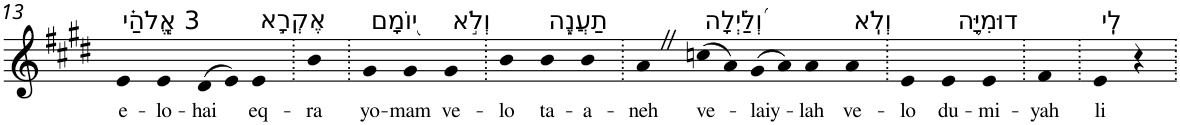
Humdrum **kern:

**kern	**text
*part1	*part1
*staff1	*staff1
*I"Piano	*
*I'Pno	*
!!LO:PB:g=z
*clefG2	*
*k[f#c#g#d#]	*
*E:	*
=13	=13
!LO:TX:a:t=3 אֱֽלֹהַ֗י	!
!	!LO:LY:b
4e	e-
!	!LO:LY:b
4e	-lo-
!	!LO:LY:b
(>8d#	-hai
8e)	.
!LO:TX:a:t=אֶקְרָ֣א	!
!	!LO:LY:b
4e	eq-
=14.	=14.
!	!LO:LY:b
4b	-ra
=15.	=15.
!LO:TX:a:t=י֭וֹמָם	!
!	!LO:LY:b
4g#	yo-
!	!LO:LY:b
4g#	-mam
!LO:TX:a:t=וְלֹ֣א	!
!	!LO:LY:b
4g#	ve-
=16.	=16.
!	!LO:LY:b
4b	-lo
!LO:TX:a:t=תַעֲנֶ֑ה	!
!	!LO:LY:b
4b	ta-
!	!LO:LY:b
4b	-a-
=17.	=17.
!	!LO:LY:b
4aZ	-neh
!LO:TX:a:t=וְ֝לַ֗יְלָה	!
!	!LO:LY:b
(>8ccn	ve-
8a)	.
!	!LO:LY:b
(>8g#	-laiy-
8a)	.
!	!LO:LY:b
4a	-lah
!LO:TX:a:t=וְלֹֽא	!
!	!LO:LY:b
4a	ve-
=18.	=18.
!	!LO:LY:b
4e	-lo
!LO:TX:a:t=דוּמִיָּ֥ה	!
!	!LO:LY:b
4e	du-
!	!LO:LY:b
4e	-mi-
=19.	=19.
!	!LO:LY:b
4f#	-yah
=20.	=20.
!LO:TX:a:t=לִֽי	!
!	!LO:LY:b
4e	li
4r	.
=.	=.
*-	*-
